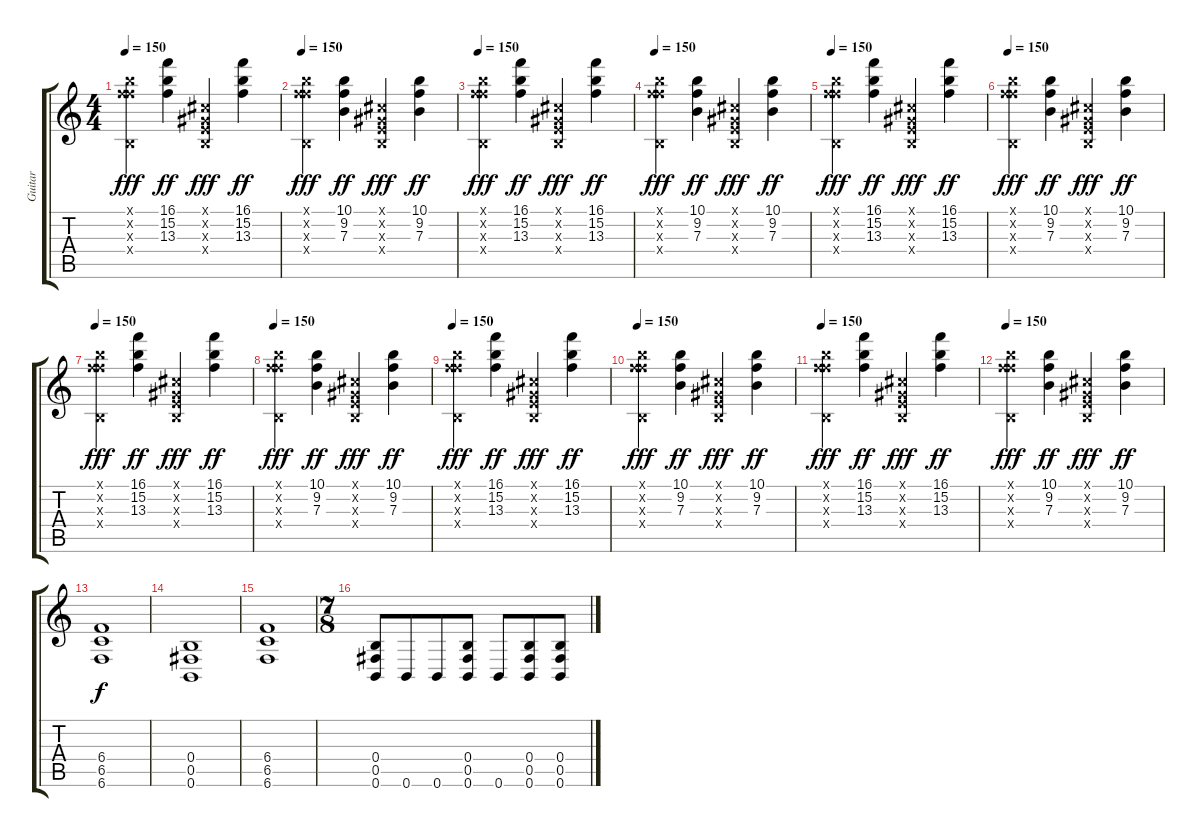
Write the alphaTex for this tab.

\track ("Guitar" "Guitar") {instrument distortionguitar}
\staff {score tabs}
\tuning (Db4 Ab3 E3 B2 Gb2 B1) {hide}
\ts (4 4)
\tempo 150
\clef g2
\ks c
(4.1{x} 15.2{x} 13.3{x} 0.4{x}).4{dy fff volume 12 instrument electricguitarclean} (16.1 15.2 13.3).4{dy ff} (0.1{x} 0.2{x} 0.3{x} 0.4{x}).4{dy fff} (16.1 15.2 13.3).4{dy ff} |
\tempo 150
(4.1{x} 15.2{x} 13.3{x} 0.4{x}).4{dy fff volume 12 instrument electricguitarclean} (10.1 9.2 7.3).4{dy ff} (0.1{x} 0.2{x} 0.3{x} 0.4{x}).4{dy fff} (10.1 9.2 7.3).4{dy ff} |
\tempo 150
(4.1{x} 15.2{x} 13.3{x} 0.4{x}).4{dy fff volume 12 instrument electricguitarclean} (16.1 15.2 13.3).4{dy ff} (0.1{x} 0.2{x} 0.3{x} 0.4{x}).4{dy fff} (16.1 15.2 13.3).4{dy ff} |
\tempo 150
(4.1{x} 15.2{x} 13.3{x} 0.4{x}).4{dy fff volume 12 instrument electricguitarclean} (10.1 9.2 7.3).4{dy ff} (0.1{x} 0.2{x} 0.3{x} 0.4{x}).4{dy fff} (10.1 9.2 7.3).4{dy ff} |
\tempo 150
(4.1{x} 15.2{x} 13.3{x} 0.4{x}).4{dy fff volume 12 instrument electricguitarclean} (16.1 15.2 13.3).4{dy ff} (0.1{x} 0.2{x} 0.3{x} 0.4{x}).4{dy fff} (16.1 15.2 13.3).4{dy ff} |
\tempo 150
(4.1{x} 15.2{x} 13.3{x} 0.4{x}).4{dy fff volume 12 instrument electricguitarclean} (10.1 9.2 7.3).4{dy ff} (0.1{x} 0.2{x} 0.3{x} 0.4{x}).4{dy fff} (10.1 9.2 7.3).4{dy ff} |
\tempo 150
(4.1{x} 15.2{x} 13.3{x} 0.4{x}).4{dy fff volume 12 instrument electricguitarclean} (16.1 15.2 13.3).4{dy ff} (0.1{x} 0.2{x} 0.3{x} 0.4{x}).4{dy fff} (16.1 15.2 13.3).4{dy ff} |
\tempo 150
(4.1{x} 15.2{x} 13.3{x} 0.4{x}).4{dy fff volume 12 instrument electricguitarclean} (10.1 9.2 7.3).4{dy ff} (0.1{x} 0.2{x} 0.3{x} 0.4{x}).4{dy fff} (10.1 9.2 7.3).4{dy ff} |
\tempo 150
(4.1{x} 15.2{x} 13.3{x} 0.4{x}).4{dy fff volume 12 instrument electricguitarclean} (16.1 15.2 13.3).4{dy ff} (0.1{x} 0.2{x} 0.3{x} 0.4{x}).4{dy fff} (16.1 15.2 13.3).4{dy ff} |
\tempo 150
(4.1{x} 15.2{x} 13.3{x} 0.4{x}).4{dy fff volume 12 instrument electricguitarclean} (10.1 9.2 7.3).4{dy ff} (0.1{x} 0.2{x} 0.3{x} 0.4{x}).4{dy fff} (10.1 9.2 7.3).4{dy ff} |
\tempo 150
(4.1{x} 15.2{x} 13.3{x} 0.4{x}).4{dy fff volume 12 instrument electricguitarclean} (16.1 15.2 13.3).4{dy ff} (0.1{x} 0.2{x} 0.3{x} 0.4{x}).4{dy fff} (16.1 15.2 13.3).4{dy ff} |
\tempo 150
(4.1{x} 15.2{x} 13.3{x} 0.4{x}).4{dy fff volume 12 instrument electricguitarclean} (10.1 9.2 7.3).4{dy ff} (0.1{x} 0.2{x} 0.3{x} 0.4{x}).4{dy fff} (10.1 9.2 7.3).4{dy ff} |
(6.4 6.5 6.6).1{dy f volume 16 instrument distortionguitar} |
(0.4 0.5 0.6).1 |
(6.4 6.5 6.6).1 |
\ts (7 8)
(0.4 0.5 0.6).8 0.6.8 0.6.8 (0.4 0.5 0.6).8 0.6.8 (0.4 0.5 0.6).8 (0.4 0.5 0.6).8
